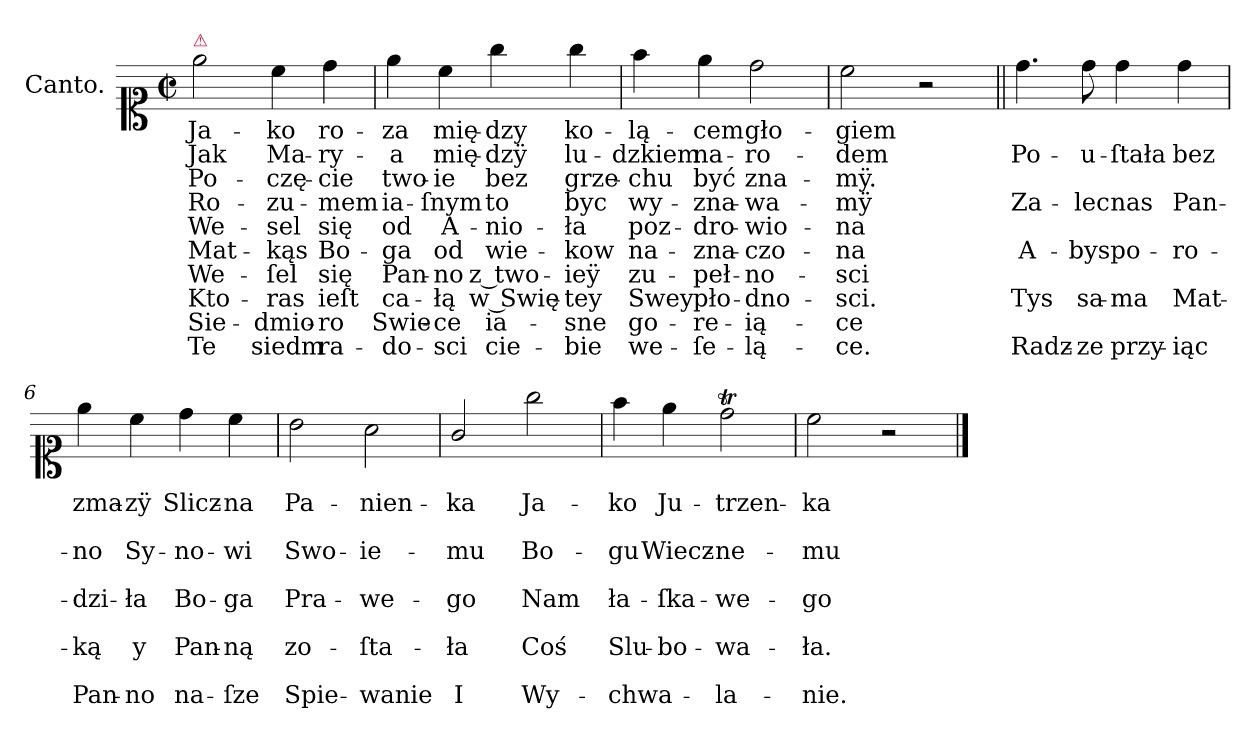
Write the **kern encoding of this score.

**kern	**text	**text	**text	**text	**text	**text	**text	**text	**text	**text
*part1	*part1	*part1	*part1	*part1	*part1	*part1	*part1	*part1	*part1	*part1
*staff1	*staff1	*staff1	*staff1	*staff1	*staff1	*staff1	*staff1	*staff1	*staff1	*staff1
*I"Canto.	*	*	*	*	*	*	*	*	*	*
*clefC1	*	*	*	*	*	*	*	*	*	*
*k[]	*	*	*	*	*	*	*	*	*	*
*M2/2	*	*	*	*	*	*	*	*	*	*
*met(c|)	*	*	*	*	*	*	*	*	*	*
=1	=1	=1	=1	=1	=1	=1	=1	=1	=1	=1
!LO:TX:a:color=crimson:t=⚠	!	!	!	!	!	!	!	!	!	!
2ee\	Ja-	Jak	Po-	Ro-	We-	Mat-	We-	Kto-	Sie-	Te
4cc\	-ko	Ma-	-czę-	-zu-	-sel	-kąs	-ſel	-ras	-dmio-	siedm
4dd\	ro-	-ry-	-cie	-mem	się	Bo-	się	ieſt	-ro	ra-
=2	=2	=2	=2	=2	=2	=2	=2	=2	=2	=2
4ee\	-za	-a	two-	ia-	od	-ga	Pan-	ca-	Swie-	-do-
4cc\	mię-	mię-	-ie	-ſnym	A-	od	-no	-łą	-ce	-sci
4gg\	-dzy	-dzÿ	bez	to	-nio-	wie-	z two-	w Swię-	ia-	cie-
4gg\	ko-	lu-	grze-	byc	-ła	-kow	-ieÿ	-tey	-sne	-bie
=3	=3	=3	=3	=3	=3	=3	=3	=3	=3	=3
4ff\	-lą-	-dzkiem	-chu	wy-	poz-	na-	zu-	Swey	go-	we-
4ee\	-cem	na-	być	-zna-	-dro-	-zna-	-peł-	pło-	-re-	-ſe-
2dd\	gło-	-ro-	zna-	-wa-	-wio-	-czo-	-no-	-dno-	-ią-	-lą-
=4	=4	=4	=4	=4	=4	=4	=4	=4	=4	=4
2cc\	-giem	-dem	-mÿ.	-mÿ	-na	-na	-sci	-sci.	-ce	-ce.
2r	.	.	.	.	.	.	.	.	.	.
=5||	=5||	=5||	=5||	=5||	=5||	=5||	=5||	=5||	=5||	=5||
4.dd\	.	Po-	.	Za-	.	A-	.	Tys	.	Radz-
8dd\	.	-u-	.	-lec	.	-bys	.	sa-	.	-ze
4dd\	.	-ſtała	.	nas	.	po-	.	-ma	.	przy-
4dd\	.	bez	.	Pan-	.	-ro-	.	Mat-	.	-iąc
=6	=6	=6	=6	=6	=6	=6	=6	=6	=6	=6
4ee\	.	zma-	.	-no	.	-dzi-	.	-ką	.	Pan-
4cc\	.	-zÿ	.	Sy-	.	-ła	.	y	.	-no
4dd\	.	Slicz-	.	-no-	.	Bo-	.	Pan-	.	na-
4cc\	.	-na	.	-wi	.	-ga	.	-ną	.	-ſze
=7	=7	=7	=7	=7	=7	=7	=7	=7	=7	=7
2b\	.	Pa-	.	Swo-	.	Pra-	.	zo-	.	Spie-
2a\	.	-nien-	.	-ie-	.	-we-	.	-ſta-	.	-wanie
=8	=8	=8	=8	=8	=8	=8	=8	=8	=8	=8
2g/	.	-ka	.	-mu	.	-go	.	-ła	.	I
2gg\	.	Ja-	.	Bo-	.	Nam	.	Coś	.	Wy-
=9	=9	=9	=9	=9	=9	=9	=9	=9	=9	=9
4ff\	.	-ko	.	-gu	.	ła-	.	Slu-	.	-chwa-
4ee\	.	Ju-	.	Wiecz-	.	-ſka-	.	-bo-	.	.
2ddT\	.	-trzen-	.	-ne-	.	-we-	.	-wa-	.	-la-
=10	=10	=10	=10	=10	=10	=10	=10	=10	=10	=10
2cc\	.	-ka	.	-mu	.	-go	.	-ła.	.	-nie.
2r	.	.	.	.	.	.	.	.	.	.
==	==	==	==	==	==	==	==	==	==	==
*-	*-	*-	*-	*-	*-	*-	*-	*-	*-	*-
